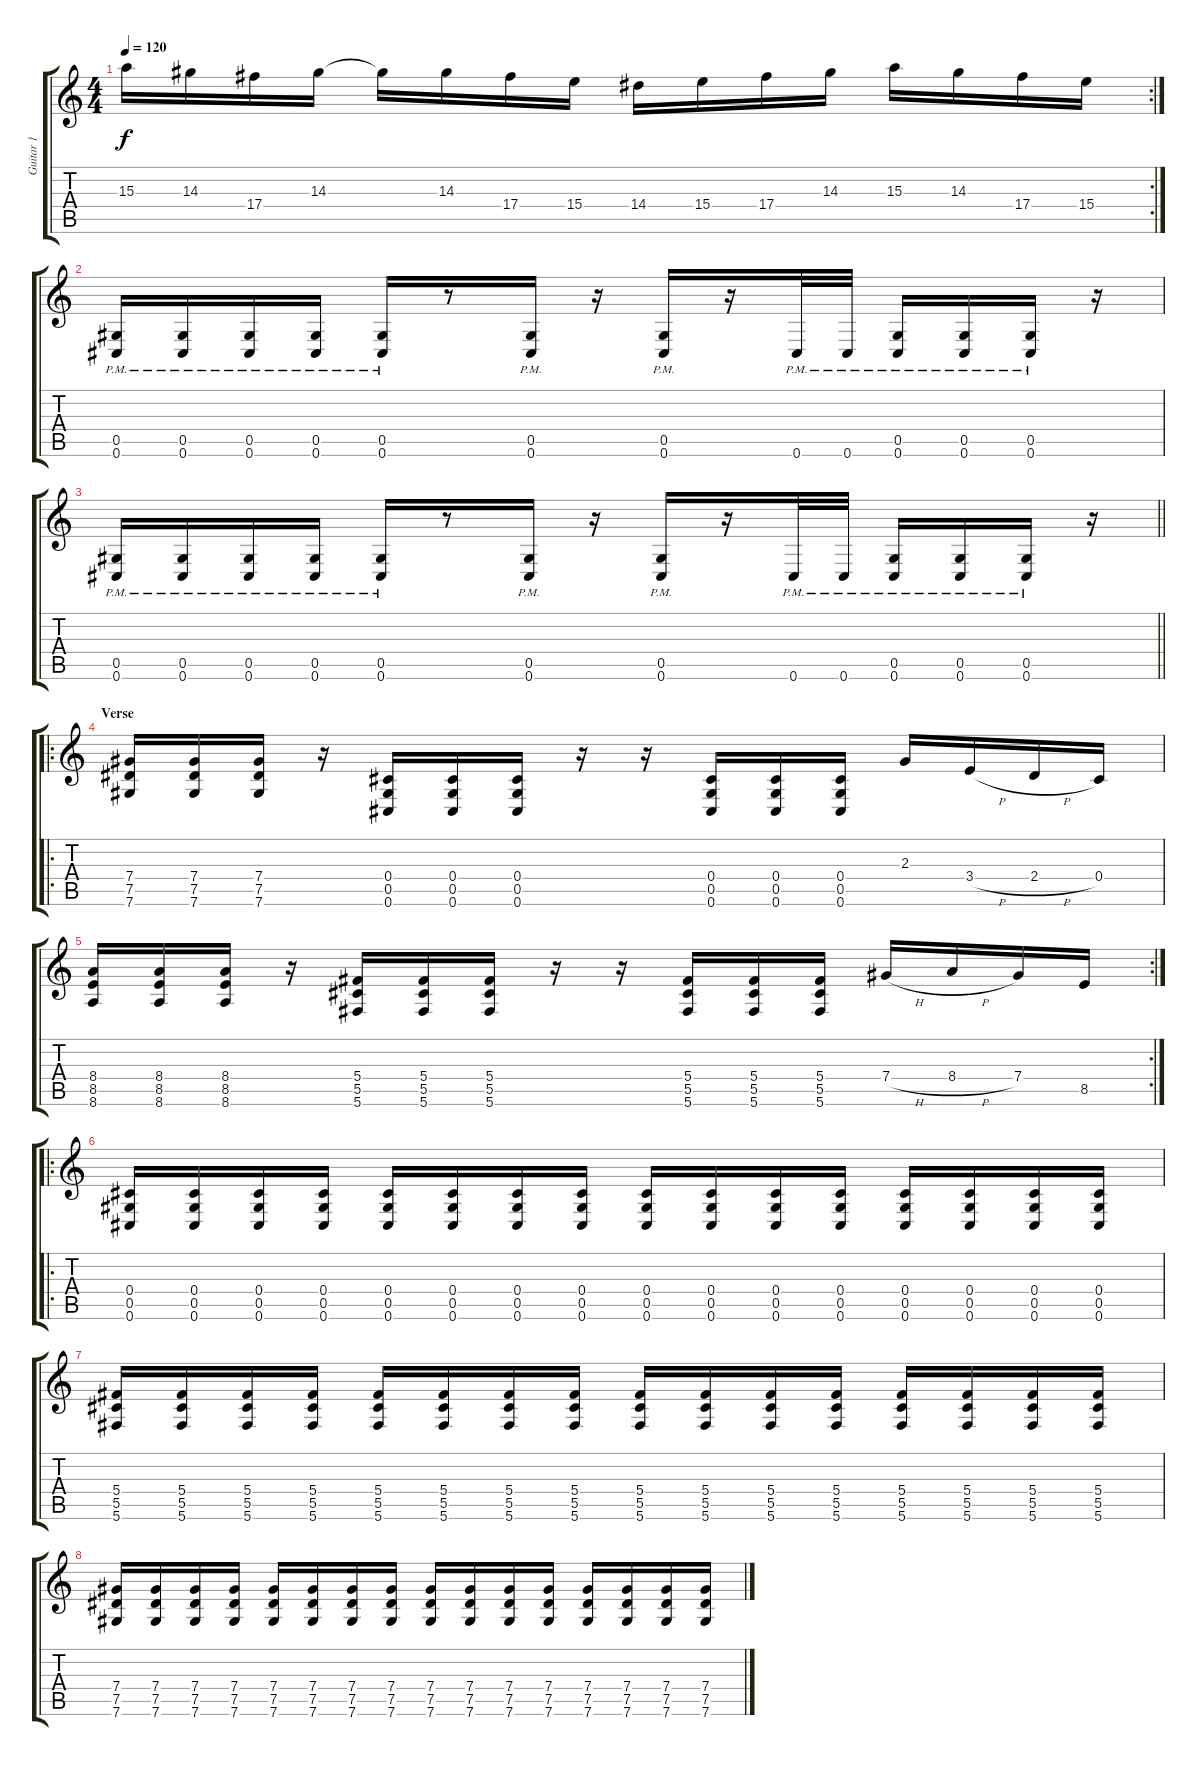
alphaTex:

\track ("Guitar 1" "Guitar 1") {instrument distortionguitar}
\staff {score tabs}
\tuning (Eb4 Bb3 Gb3 Db3 Ab2 Db2) {hide}
\rc 2
\ts (4 4)
\tempo 120
\clef g2
\ks c
15.3.16{dy f} 14.3.16 17.4.16 14.3.16 14.3{t}.16 14.3.16 17.4.16 15.4.16 14.4.16 15.4.16 17.4.16 14.3.16 15.3.16 14.3.16 17.4.16 15.4.16 |
(0.5{pm} 0.6{pm}).16 (0.5{pm} 0.6{pm}).16 (0.5{pm} 0.6{pm}).16 (0.5{pm} 0.6{pm}).16 (0.5{pm} 0.6{pm}).16 r.8 (0.5{pm} 0.6{pm}).16 r.16 (0.5{pm} 0.6{pm}).16 r.16 0.6{pm}.32 0.6{pm}.32 (0.5{pm} 0.6{pm}).16 (0.5{pm} 0.6{pm}).16 (0.5{pm} 0.6{pm}).16 r.16 |
\barLineRight lightlight
(0.5{pm} 0.6{pm}).16 (0.5{pm} 0.6{pm}).16 (0.5{pm} 0.6{pm}).16 (0.5{pm} 0.6{pm}).16 (0.5{pm} 0.6{pm}).16 r.8 (0.5{pm} 0.6{pm}).16 r.16 (0.5{pm} 0.6{pm}).16 r.16 0.6{pm}.32 0.6{pm}.32 (0.5{pm} 0.6{pm}).16 (0.5{pm} 0.6{pm}).16 (0.5{pm} 0.6{pm}).16 r.16 |
\ro
\section ("" "Verse")
(7.4 7.5 7.6).16 (7.4 7.5 7.6).16 (7.4 7.5 7.6).16 r.16 (0.4 0.5 0.6).16 (0.4 0.5 0.6).16 (0.4 0.5 0.6).16 r.16 r.16 (0.4 0.5 0.6).16 (0.4 0.5 0.6).16 (0.4 0.5 0.6).16 2.3.16 3.4{h}.16 2.4{h}.16 0.4.16 |
\rc 2
(8.4 8.5 8.6).16 (8.4 8.5 8.6).16 (8.4 8.5 8.6).16 r.16 (5.4 5.5 5.6).16 (5.4 5.5 5.6).16 (5.4 5.5 5.6).16 r.16 r.16 (5.4 5.5 5.6).16 (5.4 5.5 5.6).16 (5.4 5.5 5.6).16 7.4{h}.16 8.4{h}.16 7.4.16 8.5.16 |
\ro
(0.4 0.5 0.6).16 (0.4 0.5 0.6).16 (0.4 0.5 0.6).16 (0.4 0.5 0.6).16 (0.4 0.5 0.6).16 (0.4 0.5 0.6).16 (0.4 0.5 0.6).16 (0.4 0.5 0.6).16 (0.4 0.5 0.6).16 (0.4 0.5 0.6).16 (0.4 0.5 0.6).16 (0.4 0.5 0.6).16 (0.4 0.5 0.6).16 (0.4 0.5 0.6).16 (0.4 0.5 0.6).16 (0.4 0.5 0.6).16 |
(5.4 5.5 5.6).16 (5.4 5.5 5.6).16 (5.4 5.5 5.6).16 (5.4 5.5 5.6).16 (5.4 5.5 5.6).16 (5.4 5.5 5.6).16 (5.4 5.5 5.6).16 (5.4 5.5 5.6).16 (5.4 5.5 5.6).16 (5.4 5.5 5.6).16 (5.4 5.5 5.6).16 (5.4 5.5 5.6).16 (5.4 5.5 5.6).16 (5.4 5.5 5.6).16 (5.4 5.5 5.6).16 (5.4 5.5 5.6).16 |
(7.4 7.5 7.6).16 (7.4 7.5 7.6).16 (7.4 7.5 7.6).16 (7.4 7.5 7.6).16 (7.4 7.5 7.6).16 (7.4 7.5 7.6).16 (7.4 7.5 7.6).16 (7.4 7.5 7.6).16 (7.4 7.5 7.6).16 (7.4 7.5 7.6).16 (7.4 7.5 7.6).16 (7.4 7.5 7.6).16 (7.4 7.5 7.6).16 (7.4 7.5 7.6).16 (7.4 7.5 7.6).16 (7.4 7.5 7.6).16
